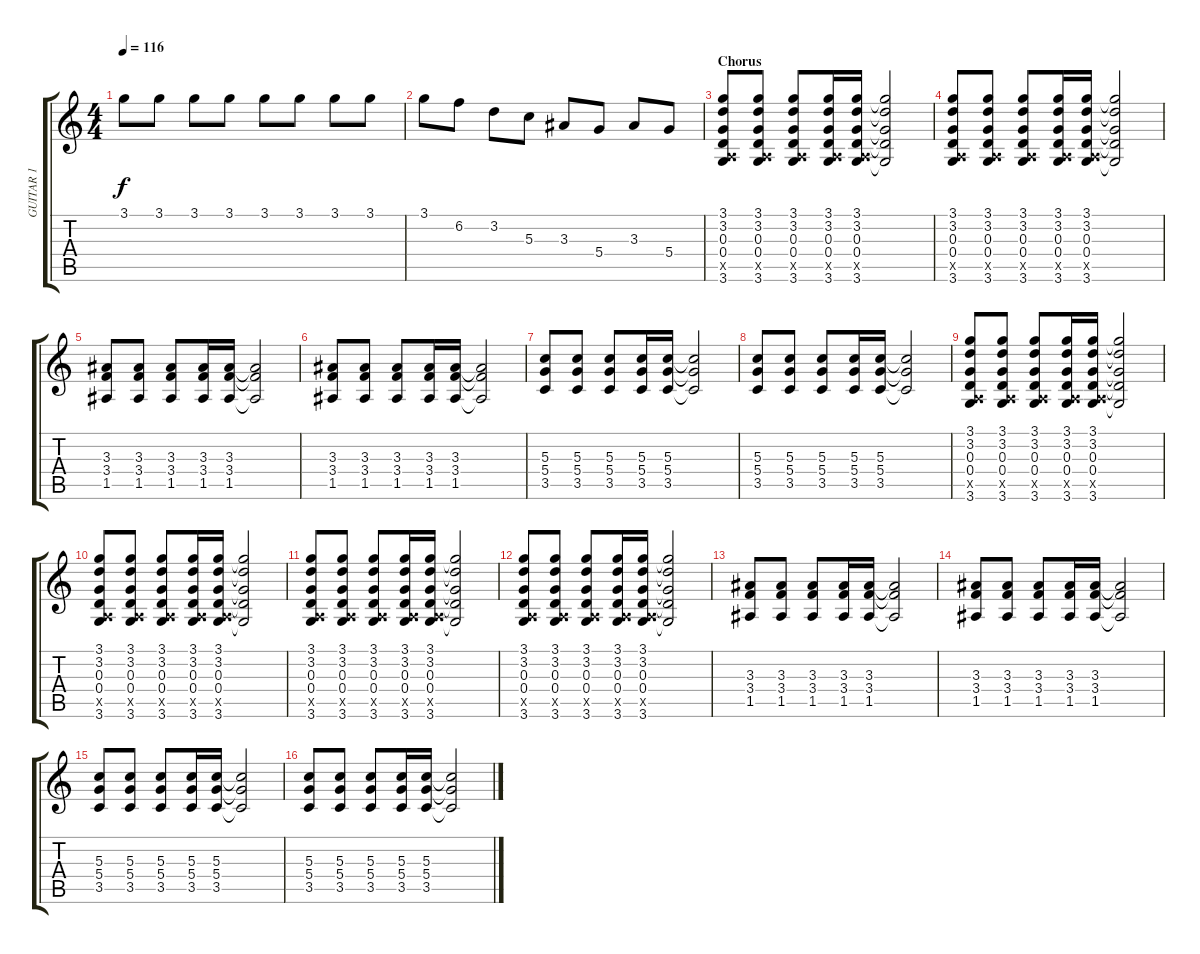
\track ("GUITAR 1" "GUITAR 1") {instrument electricguitarclean}
\staff {score tabs}
\tuning (E4 B3 G3 D3 A2 E2) {hide}
\ts (4 4)
\tempo 116
\clef g2
\ks c
3.1.8{dy f} 3.1.8 3.1.8 3.1.8 3.1.8 3.1.8 3.1.8 3.1.8 |
3.1.8 6.2.8 3.2.8 5.3.8 3.3.8 5.4.8 3.3.8 5.4.8 |
\section ("" "Chorus")
(3.1 3.2 0.3 0.4 0.5{x} 3.6).8 (3.1 3.2 0.3 0.4 0.5{x} 3.6).8 (3.1 3.2 0.3 0.4 0.5{x} 3.6).8 (3.1 3.2 0.3 0.4 0.5{x} 3.6).16 (3.1 3.2 0.3 0.4 0.5{x} 3.6).16 (3.1{t} 3.2{t} 0.3{t} 0.4{t} 3.6{t}).2 |
(3.1 3.2 0.3 0.4 0.5{x} 3.6).8 (3.1 3.2 0.3 0.4 0.5{x} 3.6).8 (3.1 3.2 0.3 0.4 0.5{x} 3.6).8 (3.1 3.2 0.3 0.4 0.5{x} 3.6).16 (3.1 3.2 0.3 0.4 0.5{x} 3.6).16 (3.1{t} 3.2{t} 0.3{t} 0.4{t} 3.6{t}).2 |
(3.3 3.4 1.5).8 (3.3 3.4 1.5).8 (3.3 3.4 1.5).8 (3.3 3.4 1.5).16 (3.3 3.4 1.5).16 (3.3{t} 3.4{t} 1.5{t}).2 |
(3.3 3.4 1.5).8 (3.3 3.4 1.5).8 (3.3 3.4 1.5).8 (3.3 3.4 1.5).16 (3.3 3.4 1.5).16 (3.3{t} 3.4{t} 1.5{t}).2 |
(5.3 5.4 3.5).8 (5.3 5.4 3.5).8 (5.3 5.4 3.5).8 (5.3 5.4 3.5).16 (5.3 5.4 3.5).16 (5.3{t} 5.4{t} 3.5{t}).2 |
(5.3 5.4 3.5).8 (5.3 5.4 3.5).8 (5.3 5.4 3.5).8 (5.3 5.4 3.5).16 (5.3 5.4 3.5).16 (5.3{t} 5.4{t} 3.5{t}).2 |
(3.1 3.2 0.3 0.4 0.5{x} 3.6).8 (3.1 3.2 0.3 0.4 0.5{x} 3.6).8 (3.1 3.2 0.3 0.4 0.5{x} 3.6).8 (3.1 3.2 0.3 0.4 0.5{x} 3.6).16 (3.1 3.2 0.3 0.4 0.5{x} 3.6).16 (3.1{t} 3.2{t} 0.3{t} 0.4{t} 3.6{t}).2 |
(3.1 3.2 0.3 0.4 0.5{x} 3.6).8 (3.1 3.2 0.3 0.4 0.5{x} 3.6).8 (3.1 3.2 0.3 0.4 0.5{x} 3.6).8 (3.1 3.2 0.3 0.4 0.5{x} 3.6).16 (3.1 3.2 0.3 0.4 0.5{x} 3.6).16 (3.1{t} 3.2{t} 0.3{t} 0.4{t} 3.6{t}).2 |
(3.1 3.2 0.3 0.4 0.5{x} 3.6).8 (3.1 3.2 0.3 0.4 0.5{x} 3.6).8 (3.1 3.2 0.3 0.4 0.5{x} 3.6).8 (3.1 3.2 0.3 0.4 0.5{x} 3.6).16 (3.1 3.2 0.3 0.4 0.5{x} 3.6).16 (3.1{t} 3.2{t} 0.3{t} 0.4{t} 3.6{t}).2 |
(3.1 3.2 0.3 0.4 0.5{x} 3.6).8 (3.1 3.2 0.3 0.4 0.5{x} 3.6).8 (3.1 3.2 0.3 0.4 0.5{x} 3.6).8 (3.1 3.2 0.3 0.4 0.5{x} 3.6).16 (3.1 3.2 0.3 0.4 0.5{x} 3.6).16 (3.1{t} 3.2{t} 0.3{t} 0.4{t} 3.6{t}).2 |
(3.3 3.4 1.5).8 (3.3 3.4 1.5).8 (3.3 3.4 1.5).8 (3.3 3.4 1.5).16 (3.3 3.4 1.5).16 (3.3{t} 3.4{t} 1.5{t}).2 |
(3.3 3.4 1.5).8 (3.3 3.4 1.5).8 (3.3 3.4 1.5).8 (3.3 3.4 1.5).16 (3.3 3.4 1.5).16 (3.3{t} 3.4{t} 1.5{t}).2 |
(5.3 5.4 3.5).8 (5.3 5.4 3.5).8 (5.3 5.4 3.5).8 (5.3 5.4 3.5).16 (5.3 5.4 3.5).16 (5.3{t} 5.4{t} 3.5{t}).2 |
(5.3 5.4 3.5).8 (5.3 5.4 3.5).8 (5.3 5.4 3.5).8 (5.3 5.4 3.5).16 (5.3 5.4 3.5).16 (5.3{t} 5.4{t} 3.5{t}).2
